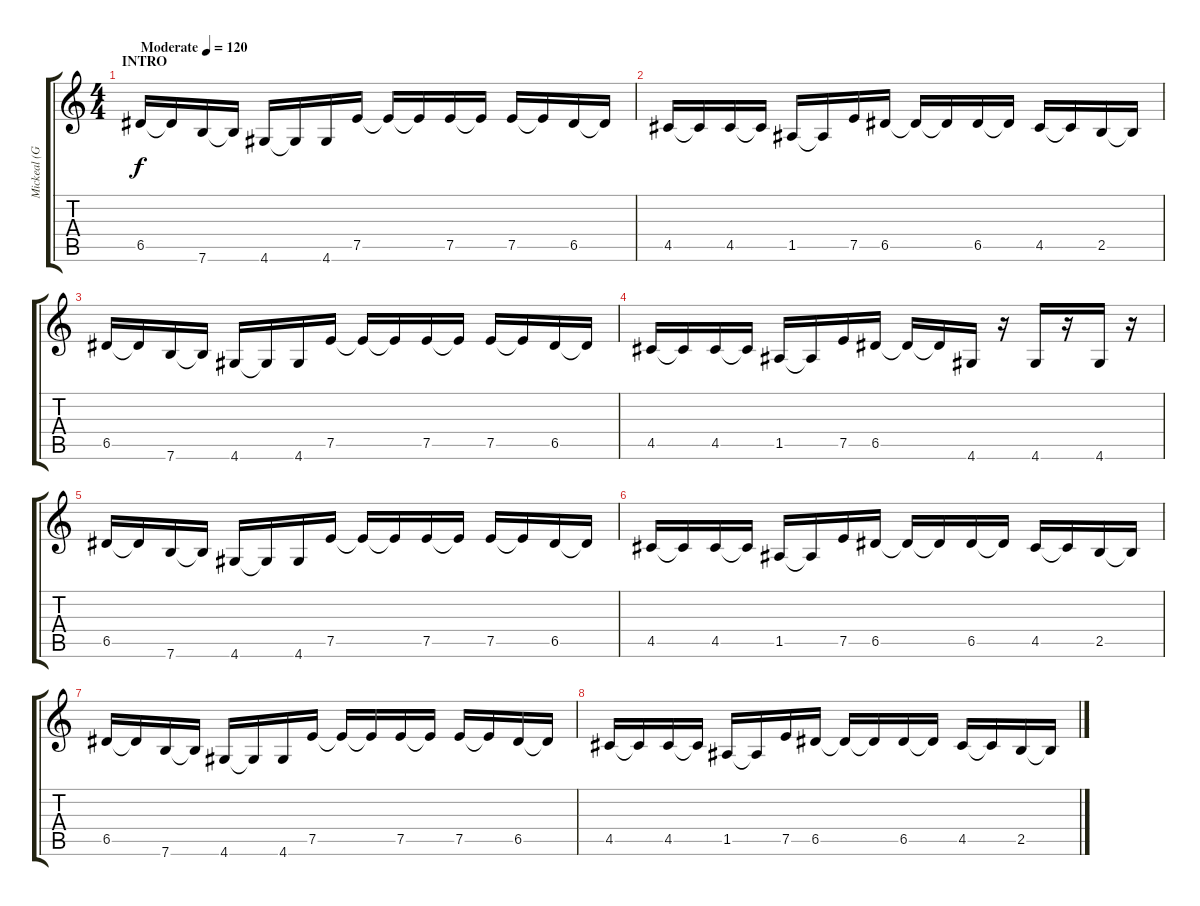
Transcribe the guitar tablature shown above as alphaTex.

\track ("Mickeal (Guitar_01)" "Mickeal (G") {instrument overdrivenguitar}
\staff {score tabs}
\tuning (E4 B3 G3 D3 A2 E2) {hide}
\ts (4 4)
\section ("" "INTRO")
\tempo (120 "Moderate")
\clef g2
\ks c
6.5.16{dy f instrument overdrivenguitar} 6.5{t}.16 7.6.16 7.6{t}.16 4.6.16 4.6{t}.16 4.6.16 7.5.16 7.5{t}.16 7.5{t}.16 7.5.16 7.5{t}.16 7.5.16 7.5{t}.16 6.5.16 6.5{t}.16 |
4.5.16 4.5{t}.16 4.5.16 4.5{t}.16 1.5.16 1.5{t}.16 7.5.16 6.5.16 6.5{t}.16 6.5{t}.16 6.5.16 6.5{t}.16 4.5.16 4.5{t}.16 2.5.16 2.5{t}.16 |
6.5.16 6.5{t}.16 7.6.16 7.6{t}.16 4.6.16 4.6{t}.16 4.6.16 7.5.16 7.5{t}.16 7.5{t}.16 7.5.16 7.5{t}.16 7.5.16 7.5{t}.16 6.5.16 6.5{t}.16 |
4.5.16 4.5{t}.16 4.5.16 4.5{t}.16 1.5.16 1.5{t}.16 7.5.16 6.5.16 6.5{t}.16 6.5{t}.16 4.6.16 r.16 4.6.16 r.16 4.6.16 r.16 |
6.5.16 6.5{t}.16 7.6.16 7.6{t}.16 4.6.16 4.6{t}.16 4.6.16 7.5.16 7.5{t}.16 7.5{t}.16 7.5.16 7.5{t}.16 7.5.16 7.5{t}.16 6.5.16 6.5{t}.16 |
4.5.16 4.5{t}.16 4.5.16 4.5{t}.16 1.5.16 1.5{t}.16 7.5.16 6.5.16 6.5{t}.16 6.5{t}.16 6.5.16 6.5{t}.16 4.5.16 4.5{t}.16 2.5.16 2.5{t}.16 |
6.5.16 6.5{t}.16 7.6.16 7.6{t}.16 4.6.16 4.6{t}.16 4.6.16 7.5.16 7.5{t}.16 7.5{t}.16 7.5.16 7.5{t}.16 7.5.16 7.5{t}.16 6.5.16 6.5{t}.16 |
4.5.16 4.5{t}.16 4.5.16 4.5{t}.16 1.5.16 1.5{t}.16 7.5.16 6.5.16 6.5{t}.16 6.5{t}.16 6.5.16 6.5{t}.16 4.5.16 4.5{t}.16 2.5.16 2.5{t}.16
